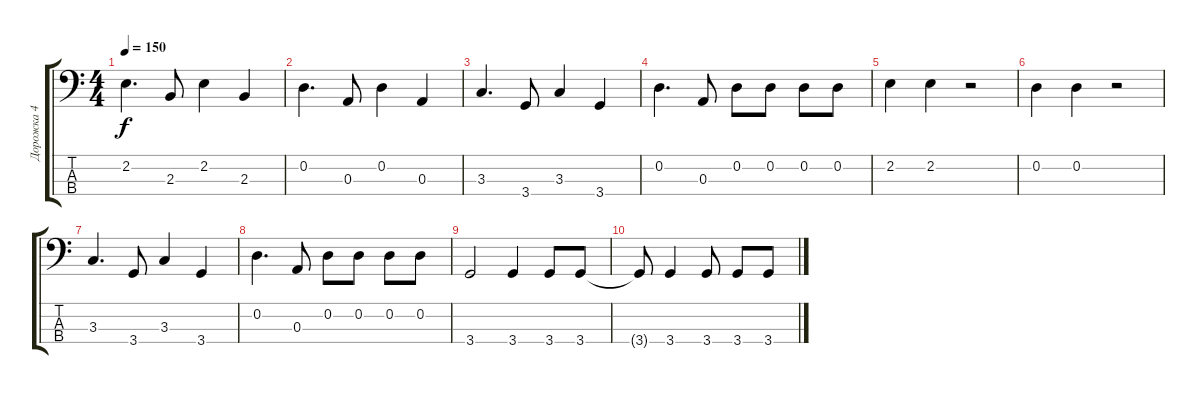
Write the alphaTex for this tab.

\track ("Дорожка 4" "Дорожка 4") {instrument electricbassfinger}
\staff {score tabs}
\tuning (G2 D2 A1 E1) {hide}
\ts (4 4)
\tempo 150
\clef f4
\ks c
2.2.4{d dy f} 2.3.8 2.2.4 2.3.4 |
0.2.4{d} 0.3.8 0.2.4 0.3.4 |
3.3.4{d} 3.4.8 3.3.4 3.4.4 |
0.2.4{d} 0.3.8 0.2.8 0.2.8 0.2.8 0.2.8 |
2.2.4 2.2.4 r.2 |
0.2.4 0.2.4 r.2 |
3.3.4{d} 3.4.8 3.3.4 3.4.4 |
0.2.4{d} 0.3.8 0.2.8 0.2.8 0.2.8 0.2.8 |
3.4.2 3.4.4 3.4.8 3.4.8 |
3.4{t}.8 3.4.4 3.4.8 3.4.8 3.4.8
